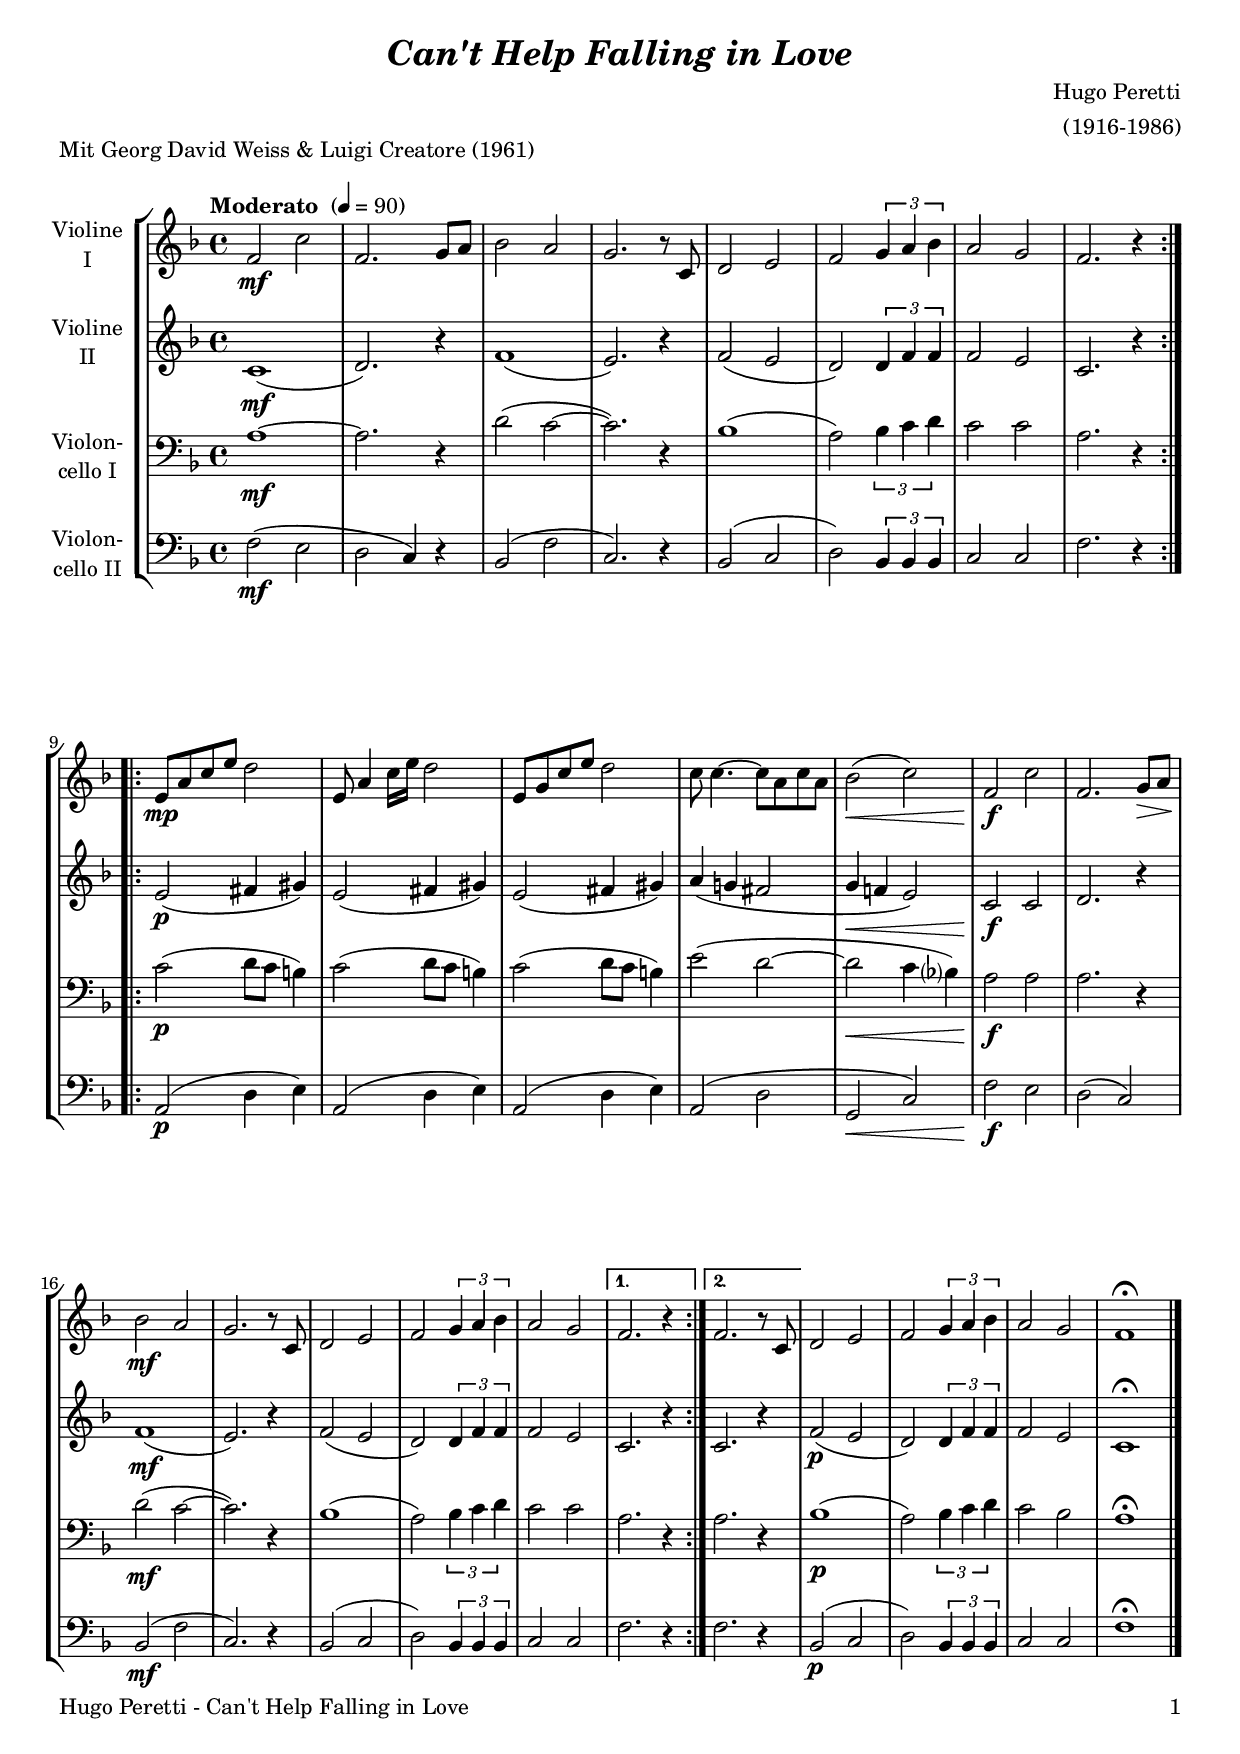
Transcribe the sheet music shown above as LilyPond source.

\version "2.24.1"
\include "deutsch.ly"

#(set-global-staff-size 19)

\header {
  title     = \markup \bold \italic "Can't Help Falling in Love"
  composer  = "Hugo Peretti"
  arranger  = "(1916-1986)"
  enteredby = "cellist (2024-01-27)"
  piece     = "Mit Georg David Weiss & Luigi Creatore (1961)"
}

voiceconsts = {
  \key f \major
  \time 4/4
  \clef "treble"
%  \numericTimeSignature
  \compressEmptyMeasures
  % Set default beaming for all staves
%  \set Timing.beamExceptions = #'()
%  \set Timing.baseMoment     = #(ly:make-moment 1 4)
%  \set Timing.beatStructure  = #'(1 1 1 1)
  \tempo "Moderato " 4=90
}

mist = "string ensemble 1"
mivl = "violin"
miba = "cello"
mipz = "pizzicato strings"

rit = \mark \markup \box \italic "rit."

va = \relative c' {
  \voiceconsts

  \repeat volta 2 {
    f2\mf c'
    f,2. g8 a
    b2 a
    g2. r8 c,
    d2 e
    f \tuplet 3/2 2 { g4 a b }

    a2 g
    f2. r4
  }

  \repeat volta 2 {
    e8\mp a c e d2
    e,8 a4 c16 e d2
    e,8 g c e d2
    
    c8 c4.~ c8 a c a
    b2(\< c)
    f,\!\f c'
    f,2. g8\> a
    b2\!\mf a
    g2. r8 c,

    d2 e
    f \tuplet 3/2 2 { g4 a b }
    a2 g
  }
  \alternative {
    { f2. r4 }
    { f2. r8 c }
  }
  d2 e

  f \tuplet 3/2 2 { g4 a b }
  a2 g
  f1\fermata \bar "|."
}

vb = \relative c' {
  \voiceconsts

  \repeat volta 2 {
    c1(\mf
    d2.) r4
    f1(
    e2.) r4
    f2( e
    d) \tuplet 3/2 2 { d4 f f }

    f2 e
    c2. r4
  }

  \repeat volta 2 {
    e2(\p fis4 gis)
    e2( fis4 gis)
    e2( fis4 gis)

    a( g! fis2
    g4\< f! e2)
    c\!\f c
    d2. r4
    f1(\mf
    e2.) r4

    f2( e
    d) \tuplet 3/2 2 { d4 f f }
    f2 e
  }
  \alternative {
    { c2. r4 }
    { c2. r4 }
  }
  f2(\p e

  d) \tuplet 3/2 2 { d4 f f }
  f2 e
  c1\fermata \bar "|."
}

vc = \relative c' {
  \voiceconsts
  \clef "bass"
  
  \repeat volta 2 {
    a1~\mf
    a2. r4
    d2( c~
    c2.) r4
    b1(
    a2) \tuplet 3/2 2 { b4 c d }

    c2 c
    a2. r4
  }

  \repeat volta 2 {
    c2(\p d8 c h4)
    c2( d8 c h4)
    c2( d8 c h4)

    e2( d~
    d\< c4 b?)
    a2\!\f a
    a2. r4
    d2(\mf c~
    c2.) r4

    b1(
    a2) \tuplet 3/2 2 { b4 c d }
    c2 c
  }
  \alternative {
    { a2. r4 }
    { a2. r4 }
  }
  b1(\p

  a2) \tuplet 3/2 2 { b4 c d }
  c2 b
  a1\fermata \bar "|."
}

vd = \relative c {
  \voiceconsts
  \clef "bass"
  
  \repeat volta 2 {
    f2(\mf e
    d c4) r
    b2( f'
    c2.) r4
    b2( c
    d) \tuplet 3/2 2 { b4 b b }

    c2 c f2. r4
  }

  \repeat volta 2 {
    a,2(\p d4 e)
    a,2( d4 e)
    a,2( d4 e)

    a,2( d
    g,\< c)
    f\!\f e
    d( c)
    b(\mf f'
    c2.) r4

    b2( c
    d) \tuplet 3/2 2 { b4 b b }
    c2 c
  }
  \alternative {
    { f2. r4 }
    { f2. r4 }
  }
  b,2(\p c

  d) \tuplet 3/2 2 { b4 b b }
  c2 c
  f1\fermata \bar "|."
}


music = \new StaffGroup <<
      \new Staff {
	\set Staff.midiInstrument = \mivl
	\set Staff.instrumentName = \markup \center-column { "Violine" "I" }
	\transpose f f { \va }
      }

      \new Staff {
	\set Staff.midiInstrument = \mivl
	\set Staff.instrumentName = \markup \center-column { "Violine" "II" }
	\transpose f f { \vb }
      }

      \new Staff {
	\set Staff.midiInstrument = \miba
	\set Staff.instrumentName = \markup \center-column { "Violon-" "cello I" }
	\transpose f f { \vc }
      }

      \new Staff {
	\set Staff.midiInstrument = \miba
	\set Staff.instrumentName = \markup \center-column { "Violon-" "cello II" }
	\transpose f f { \vd }
      }
>>

\book {
   \paper {
    print-page-number = ##t
    print-first-page-number = ##t
    ragged-last-bottom = ##f
    oddHeaderMarkup = \markup \null
    evenHeaderMarkup = \markup \null
    oddFooterMarkup = \markup {
      \fill-line {
        \if \should-print-page-number
        "Hugo Peretti - Can't Help Falling in Love" \fromproperty #'page:page-number-string
      }
    }
    evenFooterMarkup = \oddFooterMarkup
  } \score {
    \music
    \layout {}
  }

  \score {
    \unfoldRepeats \music

    \midi {
      \context {
        \Score
      }
    }
  }
}